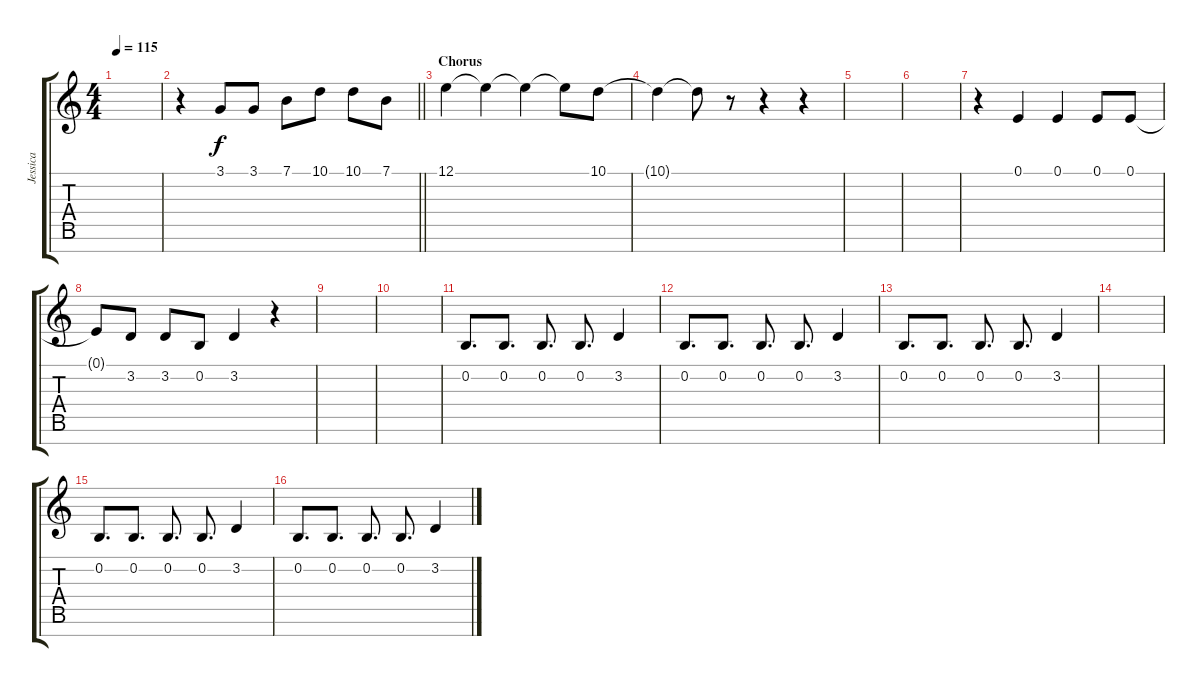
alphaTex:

\track ("Jessica" "Jessica") {instrument oboe}
\staff {score tabs}
\tuning (E4 B3 G3 D3 A2 E2 B1) {hide}
\ts (4 4)
\tempo 115
\clef g2
\ks c
|
\barLineRight lightlight
r.4 3.1.8 3.1.8 7.1.8 10.1.8 10.1.8 7.1.8 |
\section ("" "Chorus")
12.1.4 12.1{t}.4 12.1{t}.4 12.1{t}.8 10.1.8 |
10.1{t}.4 10.1{t}.8 r.8 r.4 r.4 |
|
|
r.4{volume 9} 0.1.4 0.1.4 0.1.8 0.1.8 |
0.1{t}.8 3.2.8 3.2.8 0.2.8 3.2.4 r.4 |
|
|
0.2.8{d} 0.2.8{d} 0.2.8{d} 0.2.8{d} 3.2.4 |
0.2.8{d} 0.2.8{d} 0.2.8{d} 0.2.8{d} 3.2.4 |
0.2.8{d} 0.2.8{d} 0.2.8{d} 0.2.8{d} 3.2.4 |
|
0.2.8{d} 0.2.8{d} 0.2.8{d} 0.2.8{d} 3.2.4 |
0.2.8{d} 0.2.8{d} 0.2.8{d} 0.2.8{d} 3.2.4
